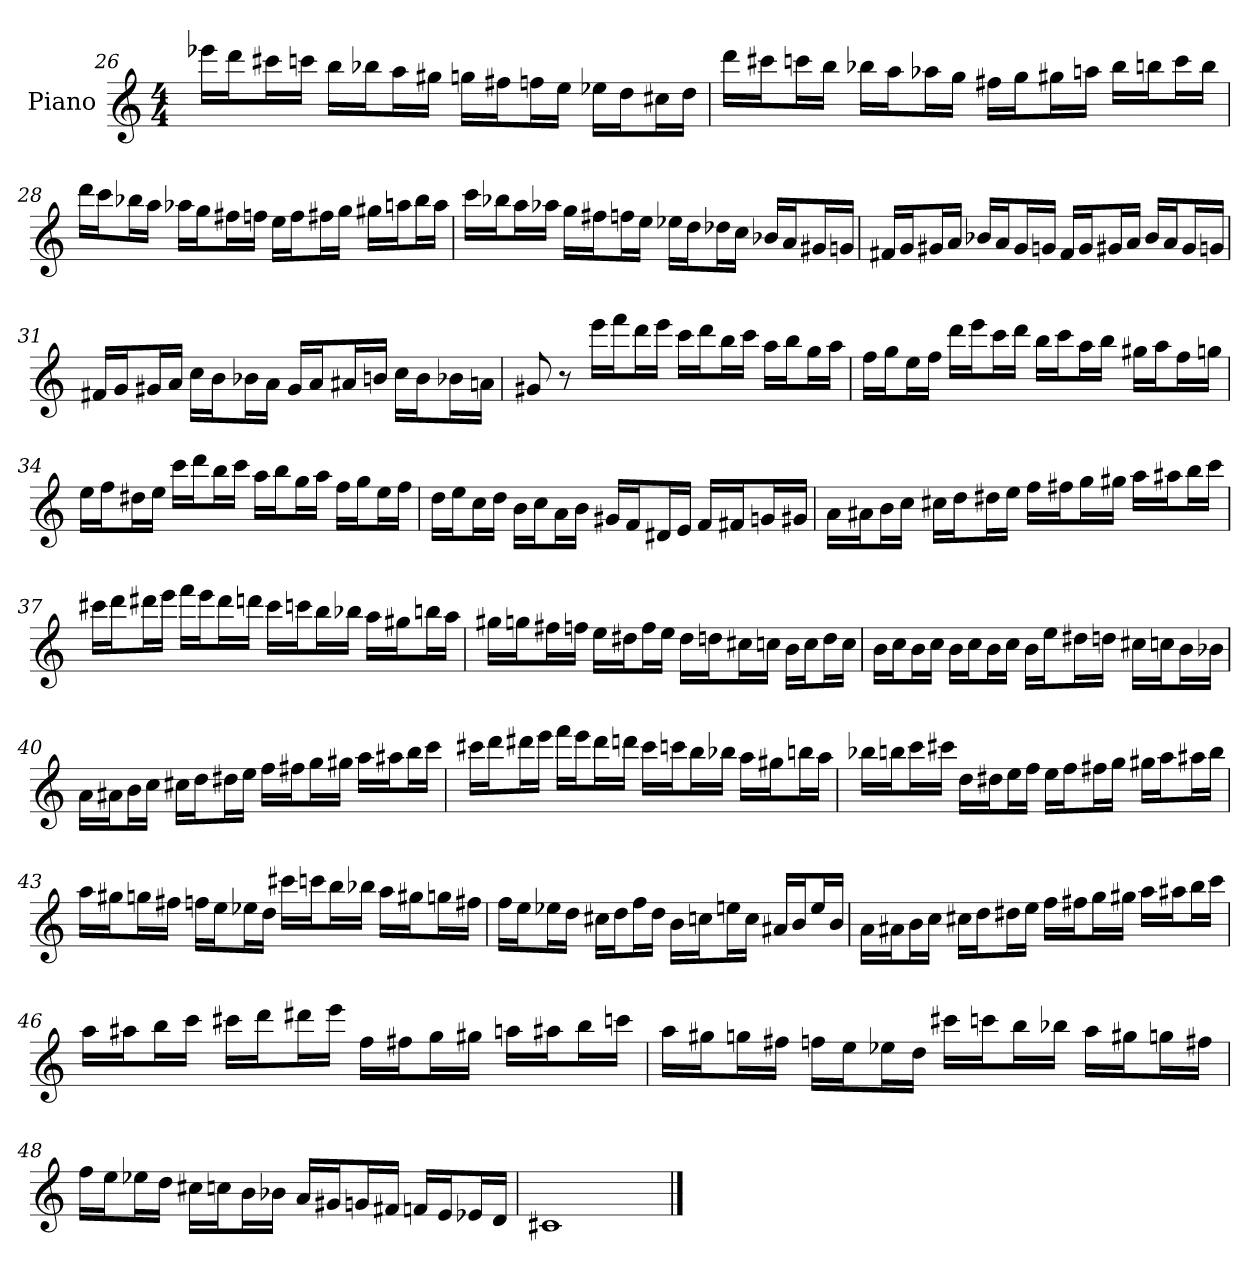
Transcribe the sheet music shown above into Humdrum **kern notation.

**kern
*part1
*staff1
*I"Piano
*I'Pno
*clefG2
*k[]
*a:
*M4/4
=26
16eee-X\LL
16ddd\J
16ccc#X\L
16cccn\JJ
16bb\LL
16bb-X\J
16aa\L
16gg#X\JJ
16ggn\LL
16ff#X\J
16ffn\L
16ee\JJ
16ee-X\LL
16dd\J
16cc#X\L
16dd\JJ
=27
16ddd\LL
16ccc#X\J
16cccn\L
16bb\JJ
16bb-X\LL
16aa\J
16aa-X\L
16gg\JJ
16ff#X\LL
16gg\J
16gg#X\L
16aan\JJ
16bb-\LL
16bbn\J
16ccc\L
16bb\JJ
=28
16ddd\LL
16ccc\J
16bb-X\L
16aa\JJ
16aa-X\LL
16gg\J
16ff#X\L
16ffn\JJ
16ee\LL
16ff\J
16ff#X\L
16gg\JJ
16gg#X\LL
16aan\J
16bb-\L
16aa\JJ
=29
16ccc\LL
16bb-X\J
16aa\L
16aa-X\JJ
16gg\LL
16ff#X\J
16ffn\L
16ee\JJ
16ee-X\LL
16dd\J
16dd-X\L
16cc\JJ
16b-X/LL
16a/J
16g#X/L
16gn/JJ
=30
16f#X/LL
16g/J
16g#X/L
16a/JJ
16b-X/LL
16a/J
16g#/L
16gn/JJ
16f#/LL
16g/J
16g#X/L
16a/JJ
16b-/LL
16a/J
16g#/L
16gn/JJ
=31
16f#X/LL
16g/J
16g#X/L
16a/JJ
16cc\LL
16b\J
16b-X\L
16a\JJ
16g#/LL
16a/J
16a#X/L
16bn/JJ
16cc\LL
16b\J
16b-X\L
16an\JJ
=32
8g#X
8r
16eee\LL
16fff\J
16ddd\L
16eee\JJ
16ccc\LL
16ddd\J
16bb\L
16ccc\JJ
16aa\LL
16bb\J
16gg\L
16aa\JJ
=33
16ff\LL
16gg\J
16ee\L
16ff\JJ
16ddd\LL
16eee\J
16ccc\L
16ddd\JJ
16bb\LL
16ccc\J
16aa\L
16bb\JJ
16gg#X\LL
16aa\J
16ff\L
16ggn\JJ
=34
16ee\LL
16ff\J
16dd#X\L
16ee\JJ
16ccc\LL
16ddd\J
16bb\L
16ccc\JJ
16aa\LL
16bb\J
16gg\L
16aa\JJ
16ff\LL
16gg\J
16ee\L
16ff\JJ
=35
16dd\LL
16ee\J
16cc\L
16dd\JJ
16b\LL
16cc\J
16a\L
16b\JJ
16g#X/LL
16f/J
16d#X/L
16e/JJ
16f/LL
16f#X/J
16gn/L
16g#X/JJ
=36
16a\LL
16a#X\J
16b\L
16cc\JJ
16cc#X\LL
16dd\J
16dd#X\L
16ee\JJ
16ff\LL
16ff#X\J
16gg\L
16gg#X\JJ
16aa\LL
16aa#X\J
16bb\L
16ccc\JJ
=37
16ccc#X\LL
16ddd\J
16ddd#X\L
16eee\JJ
16fff\LL
16eee\J
16ddd#\L
16dddn\JJ
16ccc#\LL
16cccn\J
16bb\L
16bb-X\JJ
16aa\LL
16gg#X\J
16bbn\L
16aa\JJ
=38
16gg#X\LL
16ggn\J
16ff#X\L
16ffn\JJ
16ee\LL
16dd#X\J
16ff\L
16ee\JJ
16dd#\LL
16ddn\J
16cc#X\L
16ccn\JJ
16b\LL
16cc\J
16dd\L
16cc\JJ
=39
16b\LL
16cc\J
16b\L
16cc\JJ
16b\LL
16cc\J
16b\L
16cc\JJ
16b\LL
16ee\J
16dd#X\L
16ddn\JJ
16cc#X\LL
16ccn\J
16b\L
16b-X\JJ
=40
16a\LL
16a#X\J
16b\L
16cc\JJ
16cc#X\LL
16dd\J
16dd#X\L
16ee\JJ
16ff\LL
16ff#X\J
16gg\L
16gg#X\JJ
16aa\LL
16aa#X\J
16bb\L
16ccc\JJ
=41
16ccc#X\LL
16ddd\J
16ddd#X\L
16eee\JJ
16fff\LL
16eee\J
16ddd#\L
16dddn\JJ
16ccc#\LL
16cccn\J
16bb\L
16bb-X\JJ
16aa\LL
16gg#X\J
16bbn\L
16aa\JJ
=42
16bb-X\LL
16bbn\J
16ccc\L
16ccc#X\JJ
16dd\LL
16dd#X\J
16ee\L
16ff\JJ
16ee\LL
16ff\J
16ff#X\L
16gg\JJ
16gg#X\LL
16aa\J
16aa#X\L
16bb\JJ
=43
16aa\LL
16gg#X\J
16ggn\L
16ff#X\JJ
16ffn\LL
16ee\J
16ee-X\L
16dd\JJ
16ccc#X\LL
16cccn\J
16bb\L
16bb-X\JJ
16aa\LL
16gg#X\J
16ggn\L
16ff#X\JJ
=44
16ff\LL
16ee\J
16ee-X\L
16dd\JJ
16cc#X\LL
16dd\J
16ff\L
16dd\JJ
16b\LL
16ccn\J
16een\L
16cc\JJ
16a#X/LL
16b/J
16ee/L
16b/JJ
=45
16a\LL
16a#X\J
16b\L
16cc\JJ
16cc#X\LL
16dd\J
16dd#X\L
16ee\JJ
16ff\LL
16ff#X\J
16gg\L
16gg#X\JJ
16aa\LL
16aa#X\J
16bb\L
16ccc\JJ
=46
16aa\LL
16aa#X\J
16bb\L
16ccc\JJ
16ccc#X\LL
16ddd\J
16ddd#X\L
16eee\JJ
16ff\LL
16ff#X\J
16gg\L
16gg#X\JJ
16aan\LL
16aa#X\J
16bb\L
16cccn\JJ
=47
16aa\LL
16gg#X\J
16ggn\L
16ff#X\JJ
16ffn\LL
16ee\J
16ee-X\L
16dd\JJ
16ccc#X\LL
16cccn\J
16bb\L
16bb-X\JJ
16aa\LL
16gg#X\J
16ggn\L
16ff#X\JJ
=48
16ff\LL
16ee\J
16ee-X\L
16dd\JJ
16cc#X\LL
16ccn\J
16b\L
16b-X\JJ
16a/LL
16g#X/J
16gn/L
16f#X/JJ
16fn/LL
16e/J
16e-X/L
16d/JJ
=49
1c#X
==
*-
